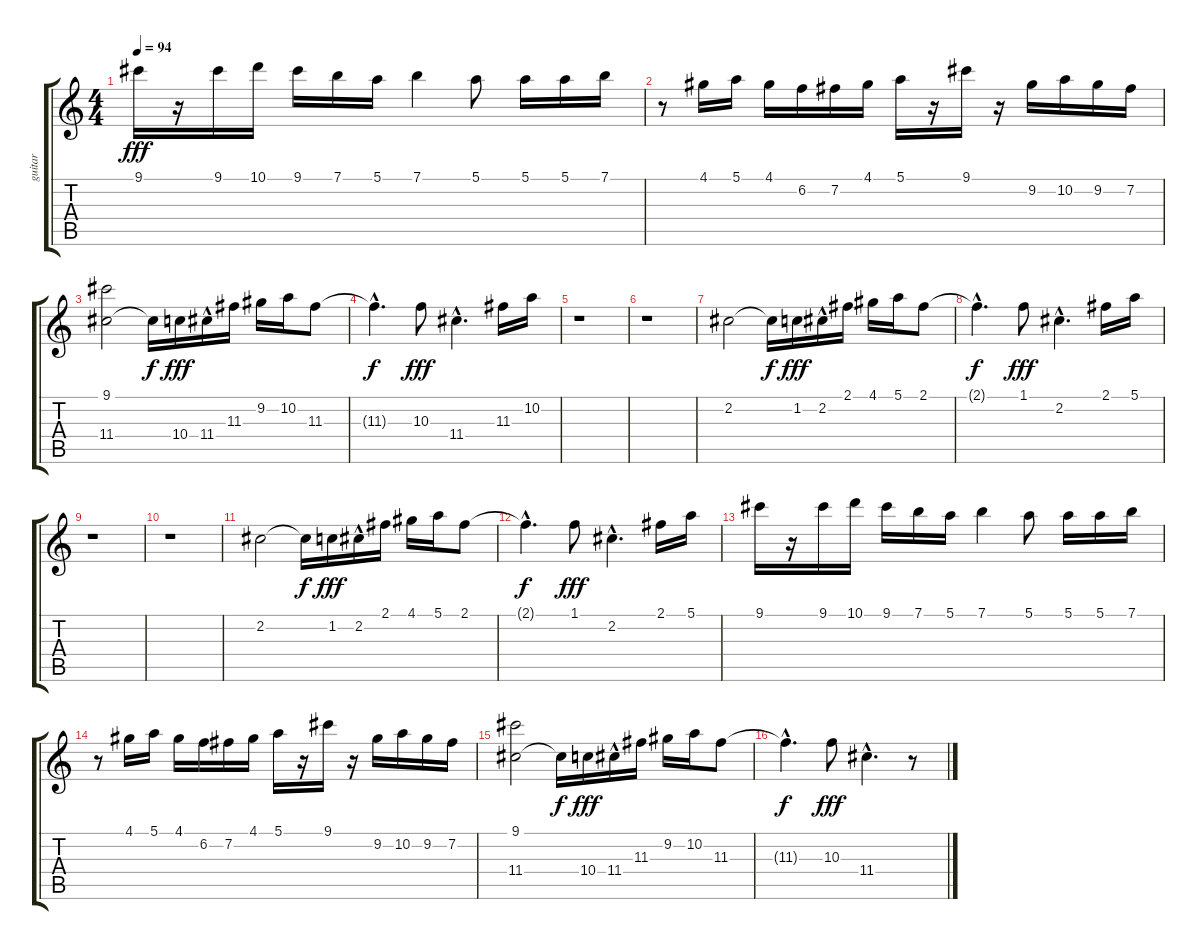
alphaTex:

\track ("guitar" "guitar") {instrument electricguitarmuted}
\staff {score tabs}
\tuning (E4 B3 G3 D3 A2 E2) {hide}
\ts (4 4)
\tempo 94
\clef g2
\ks c
9.1.16{dy fff} r.16 9.1.16 10.1.16 9.1.16 7.1.16 5.1.16 7.1.4 5.1.8 5.1.16 5.1.16 7.1.16 |
r.8 4.1.16 5.1.16 4.1.16 6.2.16 7.2.16 4.1.16 5.1.16 r.16 9.1.16 r.16 9.2.16 10.2.16 9.2.16 7.2.16 |
(9.1 11.4).2 11.4{t}.16{dy f} 10.4.16{dy fff} 11.4{hac}.16 11.3.16 9.2.16 10.2.16 11.3.8 |
11.3{hac t}.4{d dy f} 10.3.8{dy fff} 11.4{hac}.4{d} 11.3.16 10.2.16 |
r.1 |
r.1 |
2.2.2 2.2{t}.16{dy f} 1.2.16{dy fff} 2.2{hac}.16 2.1.16 4.1.16 5.1.16 2.1.8 |
2.1{hac t}.4{d dy f} 1.1.8{dy fff} 2.2{hac}.4{d} 2.1.16 5.1.16 |
r.1 |
r.1 |
2.2.2 2.2{t}.16{dy f} 1.2.16{dy fff} 2.2{hac}.16 2.1.16 4.1.16 5.1.16 2.1.8 |
2.1{hac t}.4{d dy f} 1.1.8{dy fff} 2.2{hac}.4{d} 2.1.16 5.1.16 |
9.1.16 r.16 9.1.16 10.1.16 9.1.16 7.1.16 5.1.16 7.1.4 5.1.8 5.1.16 5.1.16 7.1.16 |
r.8 4.1.16 5.1.16 4.1.16 6.2.16 7.2.16 4.1.16 5.1.16 r.16 9.1.16 r.16 9.2.16 10.2.16 9.2.16 7.2.16 |
(9.1 11.4).2 11.4{t}.16{dy f} 10.4.16{dy fff} 11.4{hac}.16 11.3.16 9.2.16 10.2.16 11.3.8 |
11.3{hac t}.4{d dy f} 10.3.8{dy fff} 11.4{hac}.4{d} r.8
